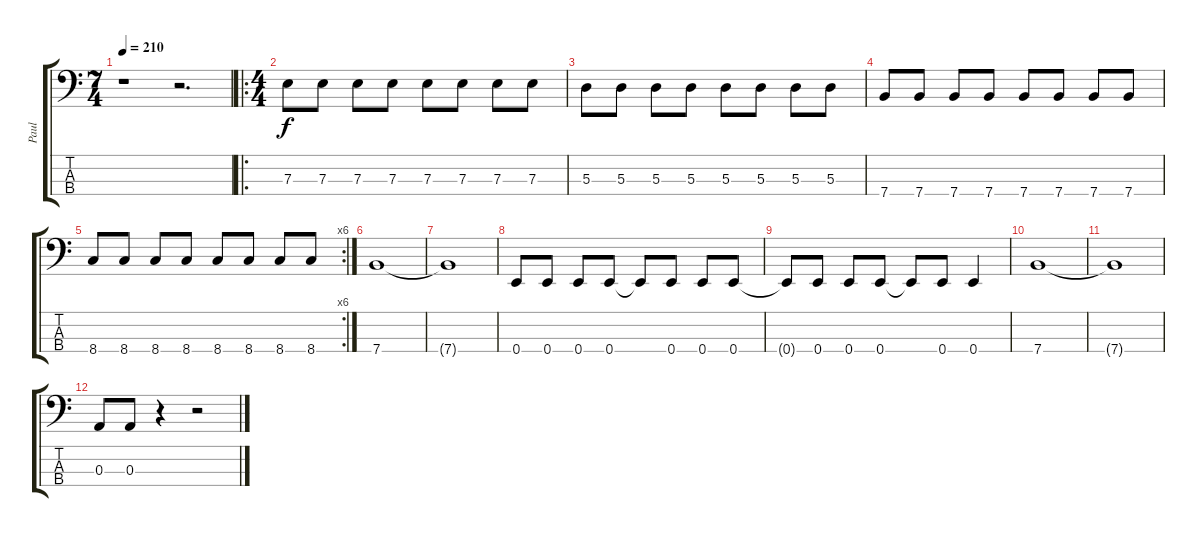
\track ("Paul" "Paul") {instrument electricbasspick}
\staff {score tabs}
\tuning (G2 D2 A1 E1) {hide}
\ts (7 4)
\tempo 210
\clef f4
\ks c
r.1{dy f} r.2{d} |
\ro
\ts (4 4)
7.3.8 7.3.8 7.3.8 7.3.8 7.3.8 7.3.8 7.3.8 7.3.8 |
5.3.8 5.3.8 5.3.8 5.3.8 5.3.8 5.3.8 5.3.8 5.3.8 |
7.4.8 7.4.8 7.4.8 7.4.8 7.4.8 7.4.8 7.4.8 7.4.8 |
\rc 6
8.4.8 8.4.8 8.4.8 8.4.8 8.4.8 8.4.8 8.4.8 8.4.8 |
7.4.1 |
7.4{t}.1 |
0.4.8 0.4.8 0.4.8 0.4.8 0.4{t}.8 0.4.8 0.4.8 0.4.8 |
0.4{t}.8 0.4.8 0.4.8 0.4.8 0.4{t}.8 0.4.8 0.4.4 |
7.4.1 |
7.4{t}.1 |
0.3.8 0.3.8 r.4 r.2
